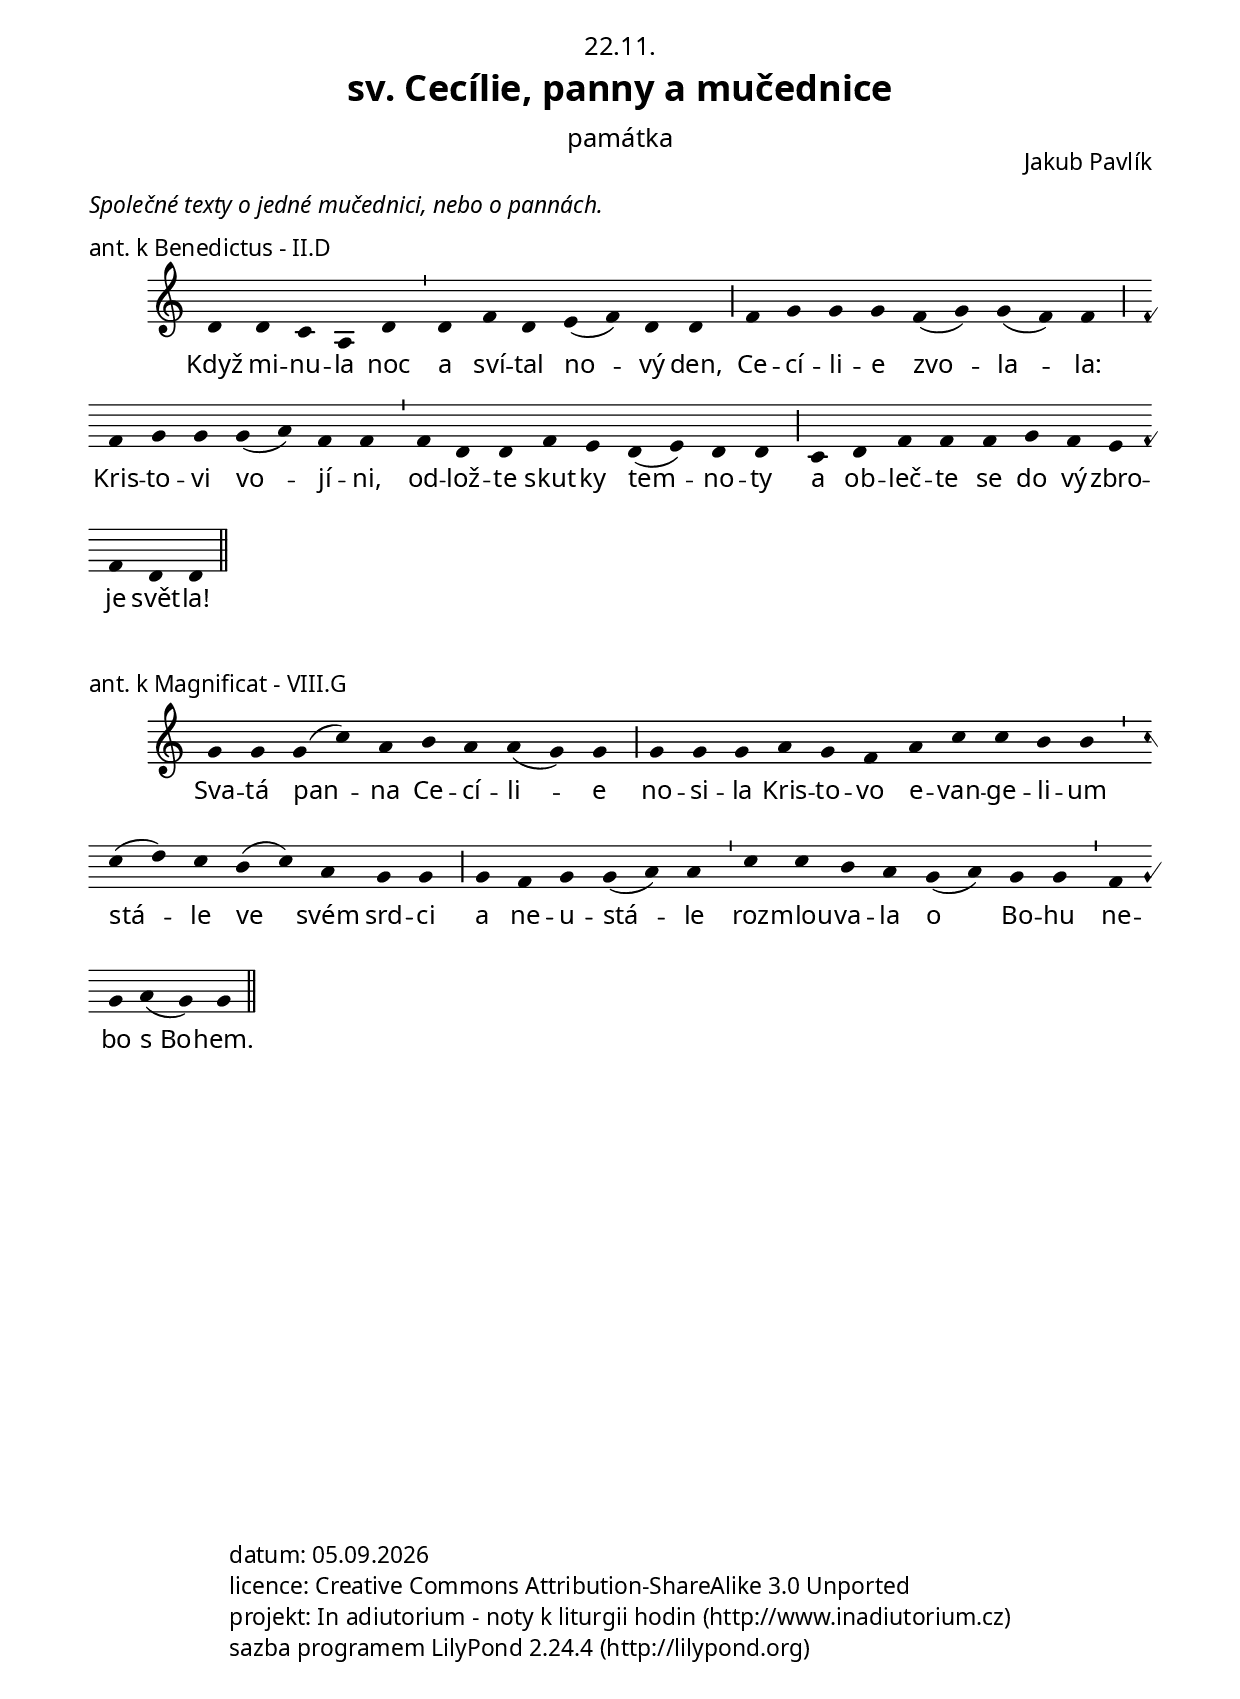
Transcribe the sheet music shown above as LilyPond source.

\version "2.17.5"

\include "../spolecne.ly"

\header {
  title = \markup\titleSvatek
            "sv. Cecílie, panny a mučednice"
            "památka"
            22.11.
  composer = "Jakub Pavlík"
}

\markup\communia #'(#:mucednice #:panna)

\score {
  \relative c' {
    \choralniRezim
    d4 d c a d \barMin d f d e( f) d d \barMaior
    f g g g f( g) g( f) f \barMaior
    f g g g( a) f f \barMin
    f d d f e d( e) d d \barMaior
    c d f f f g f e f d d \barFinalis
  }
  \addlyrics {
    Když mi -- nu -- la noc a sví -- tal no -- vý den,
    Ce -- cí -- li -- e zvo -- la -- la:
    Kris -- to -- vi vo -- jí -- ni,
    od -- lož -- te skut -- ky tem -- no -- ty
    a ob -- leč -- te se do vý -- zbro -- je svět -- la!
  }
  \header {
    quid = "ant. k Benedictus"
    modus = "II"
    differentia = "D"
    psalmus = ""
    id = "aben"
    piece = \markup {\sestavTitulekBezZalmu}
  }
}

\score {
  \relative c'' {
    \choralniRezim
    g4 g g( c) a b a a( g) g \barMaior
    g g g a g f a c c b b \barMin
    c( d) c b( c) a g g \barMaior
    g f g g( a) a \barMin
    c c b a g( a) g g \barMin
    f g a( g) g \barFinalis
  }
  \addlyrics {
    Sva -- tá pan -- na Ce -- cí -- li -- e
    no -- si -- la Kris -- to -- vo e -- van -- ge -- li -- um
    stá -- le ve svém srd -- ci
    a ne -- u -- stá -- le
    roz -- mlou -- va -- la o Bo -- hu
    ne -- bo s_Bo -- hem.
  }
  \header {
    quid = "ant. k Magnificat"
    modus = "VIII"
    differentia = "G"
    psalmus = ""
    id = "amag"
    piece = \markup {\sestavTitulekBezZalmu}
  }
}